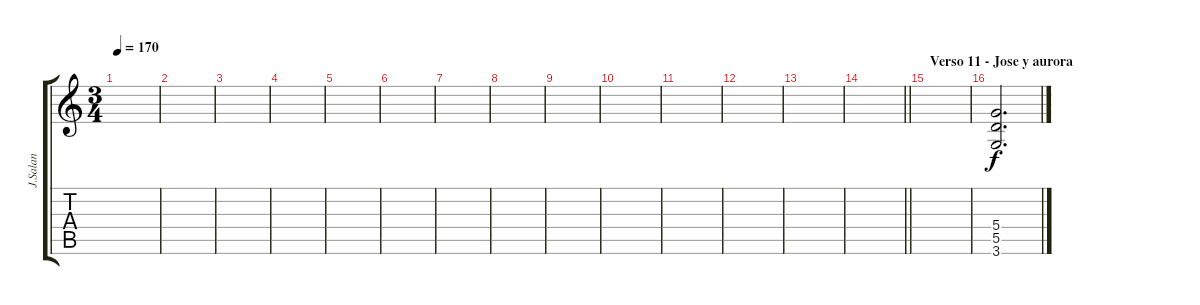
\track ("J.Salan" "J.Salan") {instrument overdrivenguitar}
\staff {score tabs}
\tuning (E4 B3 G3 D3 A2 E2) {hide}
\ts (3 4)
\tempo 170
\clef g2
\ks c
|
|
|
|
|
|
|
|
|
|
|
|
|
\barLineRight lightlight
|
\section ("" "Verso 11 - Jose y aurora")
|
(5.4 5.5 3.6).2{d volume 12}
